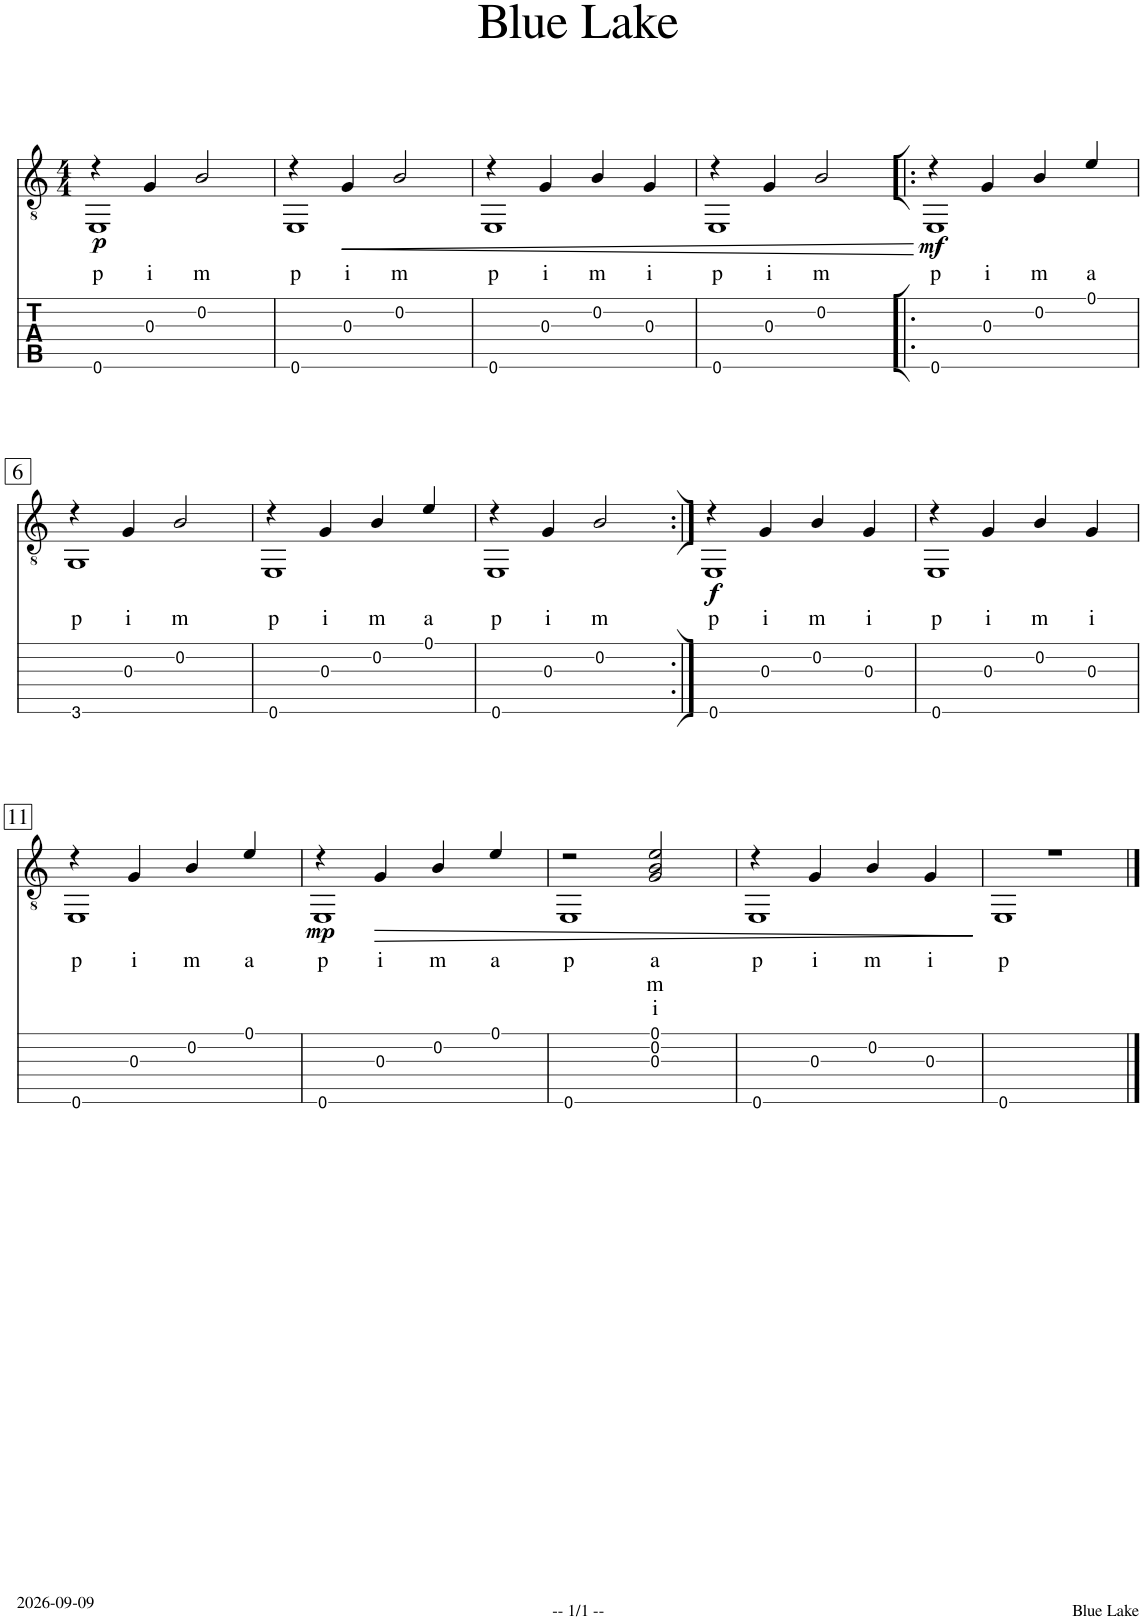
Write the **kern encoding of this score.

**kern	**text	**text	**text	**kern	**dynam
*part1	*part1	*part1	*part1	*part1	*part1
*staff2	*staff2	*staff2	*staff2	*staff1	*staff1/2
*I"Guitar	*	*	*	*	*
*stria6	*	*	*	*	*
*	*	*	*	*clefGv2	*
*k[]	*	*	*	*k[]	*
*M4/4	*	*	*	*M4/4	*
=1	=1	=1	=1	=1	=1
*^	*	*	*	*	*
!	!	!LO:LY:a	!	!	!	!LO:DY:b
*	*	*	*	*	*^	*
4r	1EE	p	.	.	4r	1EE	p
!	!	!LO:LY:a	!	!	!	!	!
4G	.	i	.	.	4G/	.	.
!	!	!LO:LY:a	!	!	!	!	!
2B	.	m	.	.	2B/	.	.
=2	=2	=2	=2	=2	=2	=2	=2
!	!	!LO:LY:a	!	!	!	!	!
4r	1EE	p	.	.	4r	1EE	.
!	!	!LO:LY:a	!	!	!	!	!LO:HP:b
4G	.	i	.	.	4G/	.	<
!	!	!LO:LY:a	!	!	!	!	!
2B	.	m	.	.	2B/	.	.
=3	=3	=3	=3	=3	=3	=3	=3
!	!	!LO:LY:a	!	!	!	!	!
4r	1EE	p	.	.	4r	1EE	.
!	!	!LO:LY:a	!	!	!	!	!
4G	.	i	.	.	4G/	.	.
!	!	!LO:LY:a	!	!	!	!	!
4B	.	m	.	.	4B/	.	.
!	!	!LO:LY:a	!	!	!	!	!
4G	.	i	.	.	4G/	.	.
=4	=4	=4	=4	=4	=4	=4	=4
!	!	!LO:LY:a	!	!	!	!	!
4r	1EE	p	.	.	4r	1EE	.
!	!	!LO:LY:a	!	!	!	!	!
4G	.	i	.	.	4G/	.	.
!	!	!LO:LY:a	!	!	!	!	!
2B	.	m	.	.	2B/	.	.
*v	*v	*	*	*	*	*	*
*	*	*	*	*v	*v	*
.	.	.	.	.	[
=5!|:	=5!|:	=5!|:	=5!|:	=5!|:	=5!|:
*^	*	*	*	*	*
!	!	!LO:LY:a	!	!	!	!LO:DY:b
*	*	*	*	*	*^	*
4r	1EE	p	.	.	4r	1EE	mf
!	!	!LO:LY:a	!	!	!	!	!
4G	.	i	.	.	4G/	.	.
!	!	!LO:LY:a	!	!	!	!	!
4B	.	m	.	.	4B/	.	.
!	!	!LO:LY:a	!	!	!	!	!
4e	.	a	.	.	4e/	.	.
!!LO:LB:g=z	!!
=6	=6	=6	=6	=6	=6	=6	=6
!	!	!LO:LY:a	!	!	!	!	!
4r	1GG	p	.	.	4r	1GG	.
!	!	!LO:LY:a	!	!	!	!	!
4G	.	i	.	.	4G/	.	.
!	!	!LO:LY:a	!	!	!	!	!
2B	.	m	.	.	2B/	.	.
=7	=7	=7	=7	=7	=7	=7	=7
!	!	!LO:LY:a	!	!	!	!	!
4r	1EE	p	.	.	4r	1EE	.
!	!	!LO:LY:a	!	!	!	!	!
4G	.	i	.	.	4G/	.	.
!	!	!LO:LY:a	!	!	!	!	!
4B	.	m	.	.	4B/	.	.
!	!	!LO:LY:a	!	!	!	!	!
4e	.	a	.	.	4e/	.	.
=8	=8	=8	=8	=8	=8	=8	=8
!	!	!LO:LY:a	!	!	!	!	!
4r	1EE	p	.	.	4r	1EE	.
!	!	!LO:LY:a	!	!	!	!	!
4G	.	i	.	.	4G/	.	.
!	!	!LO:LY:a	!	!	!	!	!
2B	.	m	.	.	2B/	.	.
=9:|!	=9:|!	=9:|!	=9:|!	=9:|!	=9:|!	=9:|!	=9:|!
!	!	!LO:LY:a	!	!	!	!	!LO:DY:b
4r	1EE	p	.	.	4r	1EE	f
!	!	!LO:LY:a	!	!	!	!	!
4G	.	i	.	.	4G/	.	.
!	!	!LO:LY:a	!	!	!	!	!
4B	.	m	.	.	4B/	.	.
!	!	!LO:LY:a	!	!	!	!	!
4G	.	i	.	.	4G/	.	.
=10	=10	=10	=10	=10	=10	=10	=10
!	!	!LO:LY:a	!	!	!	!	!
4r	1EE	p	.	.	4r	1EE	.
!	!	!LO:LY:a	!	!	!	!	!
4G	.	i	.	.	4G/	.	.
!	!	!LO:LY:a	!	!	!	!	!
4B	.	m	.	.	4B/	.	.
!	!	!LO:LY:a	!	!	!	!	!
4G	.	i	.	.	4G/	.	.
!!LO:LB:g=z	!!
=11	=11	=11	=11	=11	=11	=11	=11
!	!	!LO:LY:a	!	!	!	!	!
4r	1EE	p	.	.	4r	1EE	.
!	!	!LO:LY:a	!	!	!	!	!
4G	.	i	.	.	4G/	.	.
!	!	!LO:LY:a	!	!	!	!	!
4B	.	m	.	.	4B/	.	.
!	!	!LO:LY:a	!	!	!	!	!
4e	.	a	.	.	4e/	.	.
=12	=12	=12	=12	=12	=12	=12	=12
!	!	!LO:LY:a	!	!	!	!	!LO:DY:b
4r	1EE	p	.	.	4r	1EE	mp
!	!	!LO:LY:a	!	!	!	!	!LO:HP:b
4G	.	i	.	.	4G/	.	>
!	!	!LO:LY:a	!	!	!	!	!
4B	.	m	.	.	4B/	.	.
!	!	!LO:LY:a	!	!	!	!	!
4e	.	a	.	.	4e/	.	.
=13	=13	=13	=13	=13	=13	=13	=13
!	!	!LO:LY:a	!	!	!	!	!
2r	1EE	p	.	.	2r	1EE	.
!	!	!LO:LY:a	!LO:LY:a	!LO:LY:a	!	!	!
2G 2B 2e	.	a	m	i	2G/ 2B/ 2e/	.	.
=14	=14	=14	=14	=14	=14	=14	=14
!	!	!LO:LY:a	!	!	!	!	!
4r	1EE	p	.	.	4r	1EE	.
!	!	!LO:LY:a	!	!	!	!	!
4G	.	i	.	.	4G/	.	.
!	!	!LO:LY:a	!	!	!	!	!
4B	.	m	.	.	4B/	.	.
!	!	!LO:LY:a	!	!	!	!	!
4G	.	i	.	.	4G/	.	.
*v	*v	*	*	*	*	*	*
*	*	*	*	*v	*v	*
.	.	.	.	.	]
=15	=15	=15	=15	=15	=15
*^	*	*	*	*	*
!	!	!LO:LY:a	!	!	!	!
*	*	*	*	*	*^	*
1r	1EE	p	.	.	1r	1EE	.
*v	*v	*	*	*	*	*	*
*	*	*	*	*v	*v	*
==	==	==	==	==	==
*-	*-	*-	*-	*-	*-
